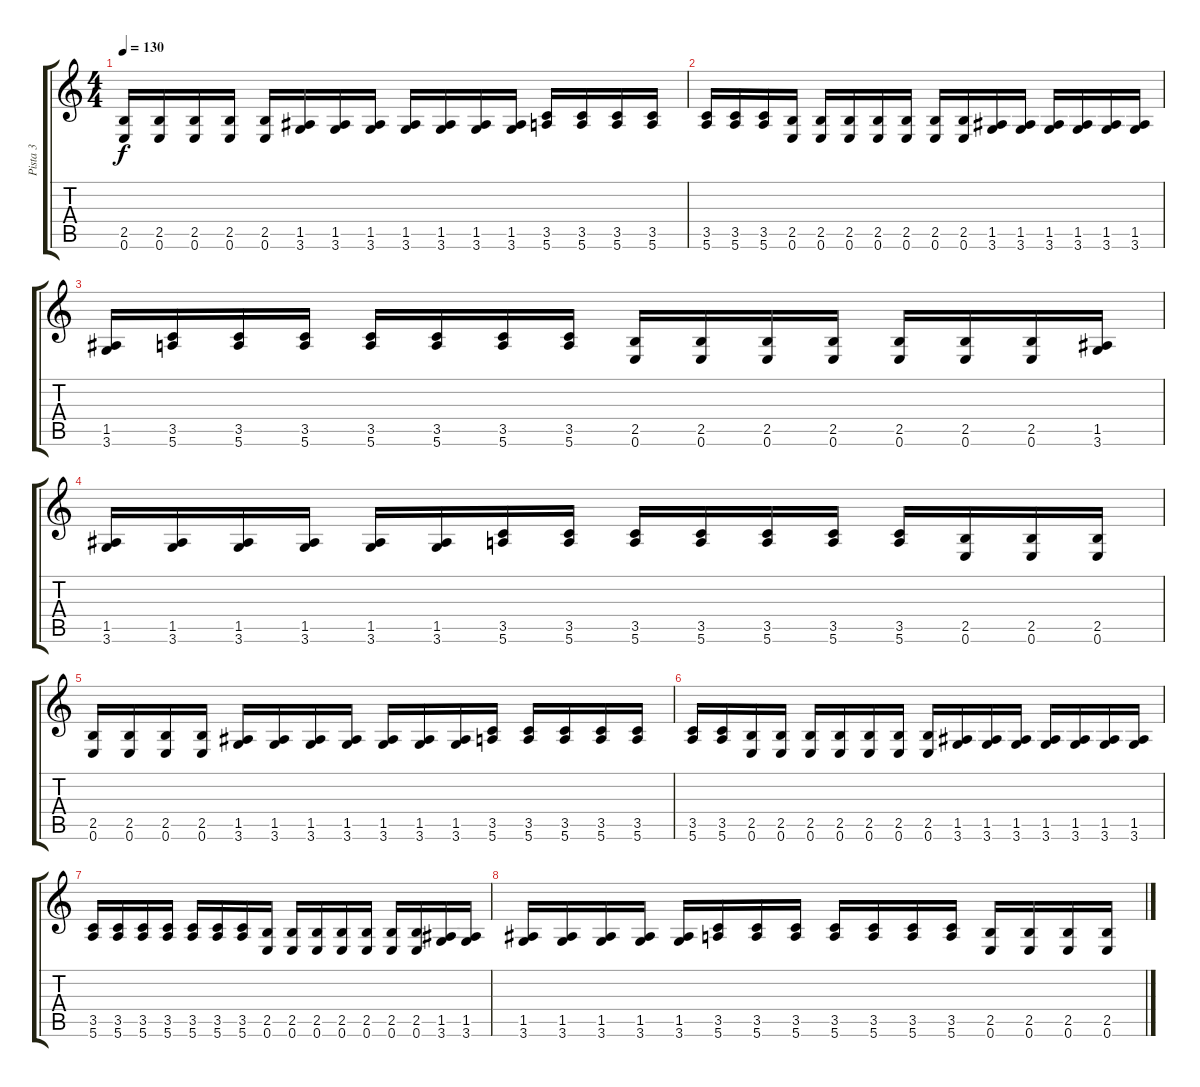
\track ("Pista 3" "Pista 3") {instrument overdrivenguitar}
\staff {score tabs}
\tuning (E4 B3 G3 D3 A2 E2) {hide}
\ts (4 4)
\tempo 130
\clef g2
\ks c
(2.5 0.6).16{dy f} (2.5 0.6).16 (2.5 0.6).16 (2.5 0.6).16 (2.5 0.6).16 (1.5 3.6).16 (1.5 3.6).16 (1.5 3.6).16 (1.5 3.6).16 (1.5 3.6).16 (1.5 3.6).16 (1.5 3.6).16 (3.5 5.6).16 (3.5 5.6).16 (3.5 5.6).16 (3.5 5.6).16 |
(3.5 5.6).16 (3.5 5.6).16 (3.5 5.6).16 (2.5 0.6).16 (2.5 0.6).16 (2.5 0.6).16 (2.5 0.6).16 (2.5 0.6).16 (2.5 0.6).16 (2.5 0.6).16 (1.5 3.6).16 (1.5 3.6).16 (1.5 3.6).16 (1.5 3.6).16 (1.5 3.6).16 (1.5 3.6).16 |
(1.5 3.6).16 (3.5 5.6).16 (3.5 5.6).16 (3.5 5.6).16 (3.5 5.6).16 (3.5 5.6).16 (3.5 5.6).16 (3.5 5.6).16 (2.5 0.6).16 (2.5 0.6).16 (2.5 0.6).16 (2.5 0.6).16 (2.5 0.6).16 (2.5 0.6).16 (2.5 0.6).16 (1.5 3.6).16 |
(1.5 3.6).16 (1.5 3.6).16 (1.5 3.6).16 (1.5 3.6).16 (1.5 3.6).16 (1.5 3.6).16 (3.5 5.6).16 (3.5 5.6).16 (3.5 5.6).16 (3.5 5.6).16 (3.5 5.6).16 (3.5 5.6).16 (3.5 5.6).16 (2.5 0.6).16 (2.5 0.6).16 (2.5 0.6).16 |
(2.5 0.6).16 (2.5 0.6).16 (2.5 0.6).16 (2.5 0.6).16 (1.5 3.6).16 (1.5 3.6).16 (1.5 3.6).16 (1.5 3.6).16 (1.5 3.6).16 (1.5 3.6).16 (1.5 3.6).16 (3.5 5.6).16 (3.5 5.6).16 (3.5 5.6).16 (3.5 5.6).16 (3.5 5.6).16 |
(3.5 5.6).16 (3.5 5.6).16 (2.5 0.6).16 (2.5 0.6).16 (2.5 0.6).16 (2.5 0.6).16 (2.5 0.6).16 (2.5 0.6).16 (2.5 0.6).16 (1.5 3.6).16 (1.5 3.6).16 (1.5 3.6).16 (1.5 3.6).16 (1.5 3.6).16 (1.5 3.6).16 (1.5 3.6).16 |
(3.5 5.6).16 (3.5 5.6).16 (3.5 5.6).16 (3.5 5.6).16 (3.5 5.6).16 (3.5 5.6).16 (3.5 5.6).16 (2.5 0.6).16 (2.5 0.6).16 (2.5 0.6).16 (2.5 0.6).16 (2.5 0.6).16 (2.5 0.6).16 (2.5 0.6).16 (1.5 3.6).16 (1.5 3.6).16 |
(1.5 3.6).16 (1.5 3.6).16 (1.5 3.6).16 (1.5 3.6).16 (1.5 3.6).16 (3.5 5.6).16 (3.5 5.6).16 (3.5 5.6).16 (3.5 5.6).16 (3.5 5.6).16 (3.5 5.6).16 (3.5 5.6).16 (2.5 0.6).16 (2.5 0.6).16 (2.5 0.6).16 (2.5 0.6).16
